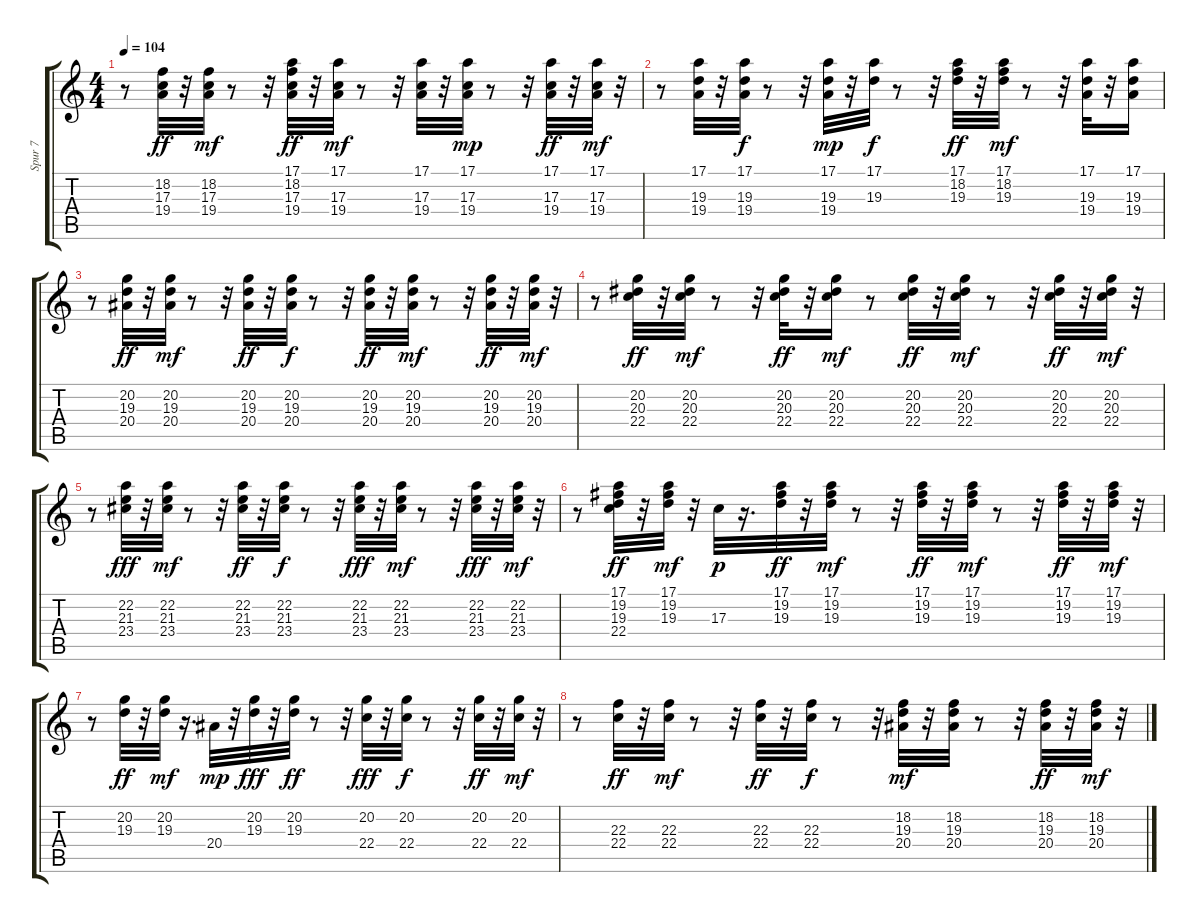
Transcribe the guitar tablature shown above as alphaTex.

\track ("Spur 7" "Spur 7") {instrument acousticgrandpiano}
\staff {score tabs}
\tuning (E4 B3 G3 D3 A2 E2) {hide}
\ts (4 4)
\tempo 104
\clef g2
\ks c
r.8{dy mf} (18.2 17.3 19.4).32{dy ff} r.32 (18.2 17.3 19.4).32{dy mf} r.8 r.32 (17.1 18.2 17.3 19.4).32{dy ff} r.32 (17.1 17.3 19.4).32{dy mf} r.8 r.32 (17.1 17.3 19.4).32 r.32 (17.1 17.3 19.4).32{dy mp} r.8 r.32 (17.1 17.3 19.4).32{dy ff} r.32 (17.1 17.3 19.4).32{dy mf} r.32 |
r.8 (17.1 19.3 19.4).32 r.32 (17.1 19.3 19.4).32{dy f} r.8 r.32 (17.1 19.3 19.4).32{dy mp} r.32 (17.1 19.3).32{dy f} r.8 r.32 (17.1 18.2 19.3).32{dy ff} r.32 (17.1 18.2 19.3).32{dy mf} r.8 r.32 (17.1 19.3 19.4).32 r.32 (17.1 19.3 19.4).16 |
r.8 (20.2 19.3 20.4).32{dy ff} r.32 (20.2 19.3 20.4).32{dy mf} r.8 r.32 (20.2 19.3 20.4).32{dy ff} r.32 (20.2 19.3 20.4).32{dy f} r.8 r.32 (20.2 19.3 20.4).32{dy ff} r.32 (20.2 19.3 20.4).32{dy mf} r.8 r.32 (20.2 19.3 20.4).32{dy ff} r.32 (20.2 19.3 20.4).32{dy mf} r.32 |
r.8 (20.2 20.3 22.4).32{dy ff} r.32 (20.2 20.3 22.4).32{dy mf} r.8 r.32 (20.2 20.3 22.4).32{dy ff} r.32 (20.2 20.3 22.4).16{dy mf} r.8 (20.2 20.3 22.4).32{dy ff} r.32 (20.2 20.3 22.4).32{dy mf} r.8 r.32 (20.2 20.3 22.4).32{dy ff} r.32 (20.2 20.3 22.4).32{dy mf} r.32 |
r.8 (22.2 21.3 23.4).32{dy fff} r.32 (22.2 21.3 23.4).32{dy mf} r.8 r.32 (22.2 21.3 23.4).32{dy ff} r.32 (22.2 21.3 23.4).32{dy f} r.8 r.32 (22.2 21.3 23.4).32{dy fff} r.32 (22.2 21.3 23.4).32{dy mf} r.8 r.32 (22.2 21.3 23.4).32{dy fff} r.32 (22.2 21.3 23.4).32{dy mf} r.32 |
r.8 (17.1 19.2 19.3 22.4).32{dy ff} r.32 (17.1 19.2 19.3).32{dy mf} r.32 17.3.32{dy p} r.16{d} (17.1 19.2 19.3).32{dy ff} r.32 (17.1 19.2 19.3).32{dy mf} r.8 r.32 (17.1 19.2 19.3).32{dy ff} r.32 (17.1 19.2 19.3).32{dy mf} r.8 r.32 (17.1 19.2 19.3).32{dy ff} r.32 (17.1 19.2 19.3).32{dy mf} r.32 |
r.8 (20.2 19.3).32{dy ff} r.32 (20.2 19.3).32{dy mf} r.16{d} 20.4.32{dy mp} r.32 (20.2 19.3).32{dy fff} r.32 (20.2 19.3).32{dy ff} r.8 r.32 (20.2 22.4).32{dy fff} r.32 (20.2 22.4).32{dy f} r.8 r.32 (20.2 22.4).32{dy ff} r.32 (20.2 22.4).32{dy mf} r.32 |
r.8 (22.3 22.4).32{dy ff} r.32 (22.3 22.4).32{dy mf} r.8 r.32 (22.3 22.4).32{dy ff} r.32 (22.3 22.4).32{dy f} r.8 r.32 (18.2 19.3 20.4).32{dy mf} r.32 (18.2 19.3 20.4).32 r.8 r.32 (18.2 19.3 20.4).32{dy ff} r.32 (18.2 19.3 20.4).32{dy mf} r.32
